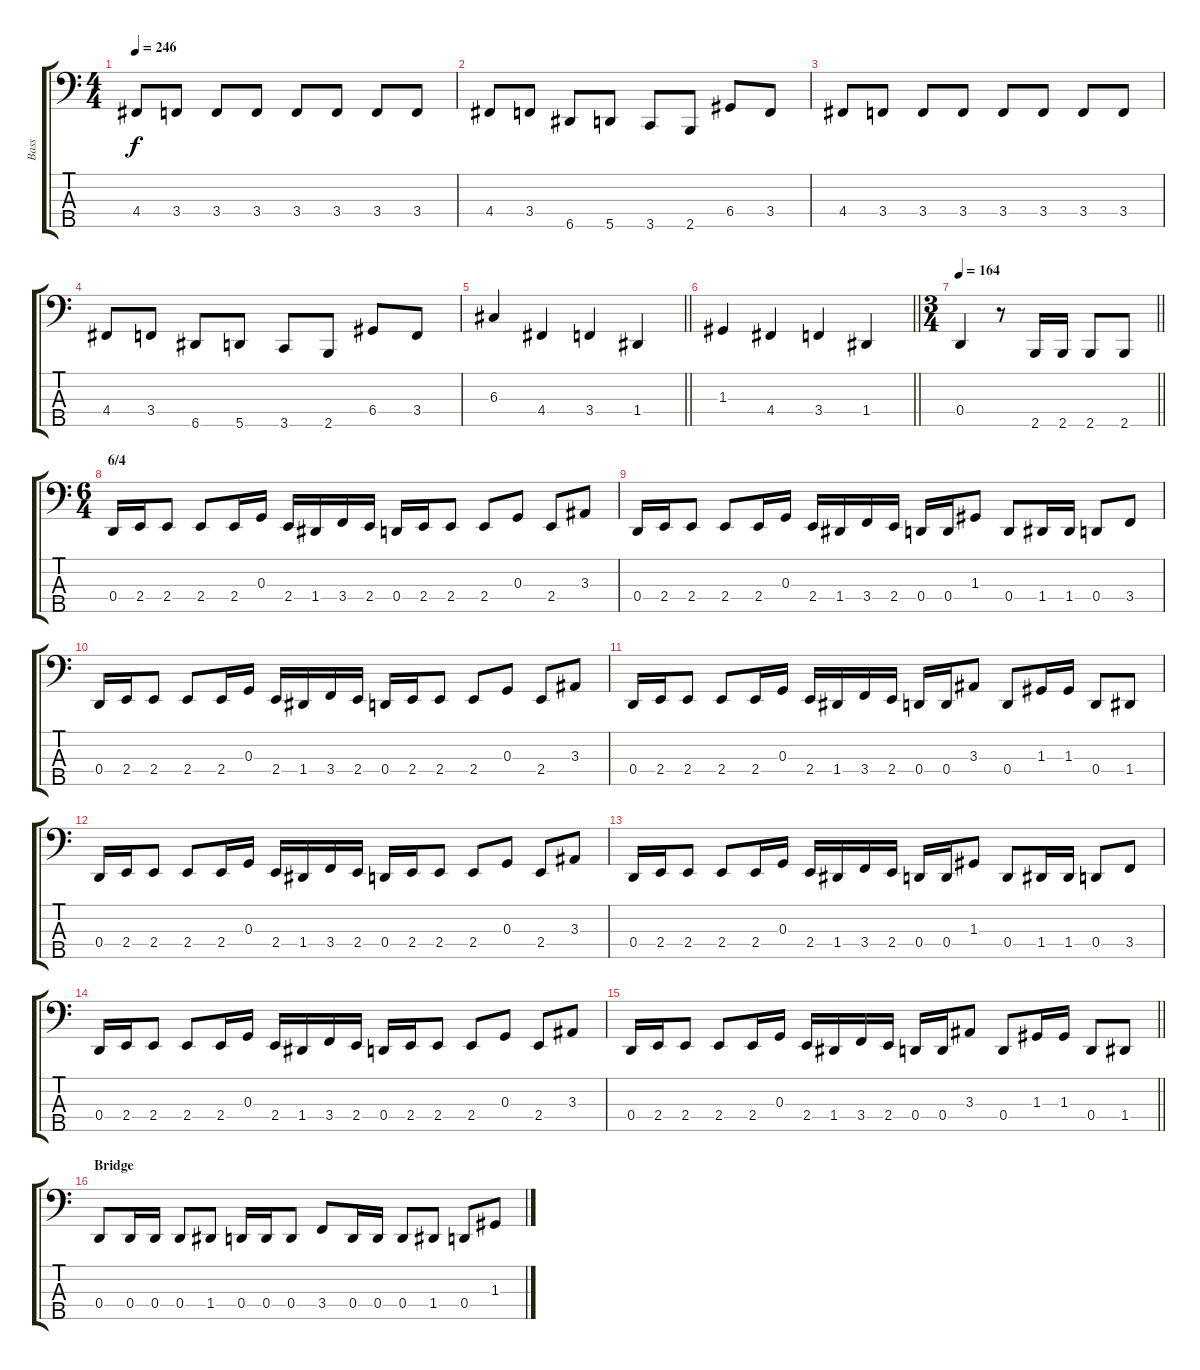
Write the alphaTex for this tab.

\track ("Bass" "Bass") {instrument electricbassfinger}
\staff {score tabs}
\tuning (F2 C2 G1 D1 A0) {hide}
\ts (4 4)
\section ("" "")
\tempo 246
\clef f4
\ks c
4.4.8{dy f} 3.4.8 3.4.8 3.4.8 3.4.8 3.4.8 3.4.8 3.4.8 |
4.4.8 3.4.8 6.5.8 5.5.8 3.5.8 2.5.8 6.4.8 3.4.8 |
4.4.8 3.4.8 3.4.8 3.4.8 3.4.8 3.4.8 3.4.8 3.4.8 |
4.4.8 3.4.8 6.5.8 5.5.8 3.5.8 2.5.8 6.4.8 3.4.8 |
\barLineRight lightlight
6.3.4 4.4.4 3.4.4 1.4.4 |
\barLineRight lightlight
1.3.4 4.4.4 3.4.4 1.4.4 |
\ts (3 4)
\section ("" "")
\tempo 164
\barLineRight lightlight
0.4.4 r.8 2.5.16 2.5.16 2.5.8 2.5.8 |
\ts (6 4)
\section ("" "6/4")
0.4.16 2.4.16 2.4.8 2.4.8 2.4.16 0.3.16 2.4.16 1.4.16 3.4.16 2.4.16 0.4.16 2.4.16 2.4.8 2.4.8 0.3.8 2.4.8 3.3.8 |
0.4.16 2.4.16 2.4.8 2.4.8 2.4.16 0.3.16 2.4.16 1.4.16 3.4.16 2.4.16 0.4.16 0.4.16 1.3.8 0.4.8 1.4.16 1.4.16 0.4.8 3.4.8 |
0.4.16 2.4.16 2.4.8 2.4.8 2.4.16 0.3.16 2.4.16 1.4.16 3.4.16 2.4.16 0.4.16 2.4.16 2.4.8 2.4.8 0.3.8 2.4.8 3.3.8 |
0.4.16 2.4.16 2.4.8 2.4.8 2.4.16 0.3.16 2.4.16 1.4.16 3.4.16 2.4.16 0.4.16 0.4.16 3.3.8 0.4.8 1.3.16 1.3.16 0.4.8 1.4.8 |
0.4.16 2.4.16 2.4.8 2.4.8 2.4.16 0.3.16 2.4.16 1.4.16 3.4.16 2.4.16 0.4.16 2.4.16 2.4.8 2.4.8 0.3.8 2.4.8 3.3.8 |
0.4.16 2.4.16 2.4.8 2.4.8 2.4.16 0.3.16 2.4.16 1.4.16 3.4.16 2.4.16 0.4.16 0.4.16 1.3.8 0.4.8 1.4.16 1.4.16 0.4.8 3.4.8 |
0.4.16 2.4.16 2.4.8 2.4.8 2.4.16 0.3.16 2.4.16 1.4.16 3.4.16 2.4.16 0.4.16 2.4.16 2.4.8 2.4.8 0.3.8 2.4.8 3.3.8 |
\barLineRight lightlight
0.4.16 2.4.16 2.4.8 2.4.8 2.4.16 0.3.16 2.4.16 1.4.16 3.4.16 2.4.16 0.4.16 0.4.16 3.3.8 0.4.8 1.3.16 1.3.16 0.4.8 1.4.8 |
\section ("" "Bridge")
0.4.8 0.4.16 0.4.16 0.4.8 1.4.8 0.4.16 0.4.16 0.4.8 3.4.8 0.4.16 0.4.16 0.4.8 1.4.8 0.4.8 1.3.8
